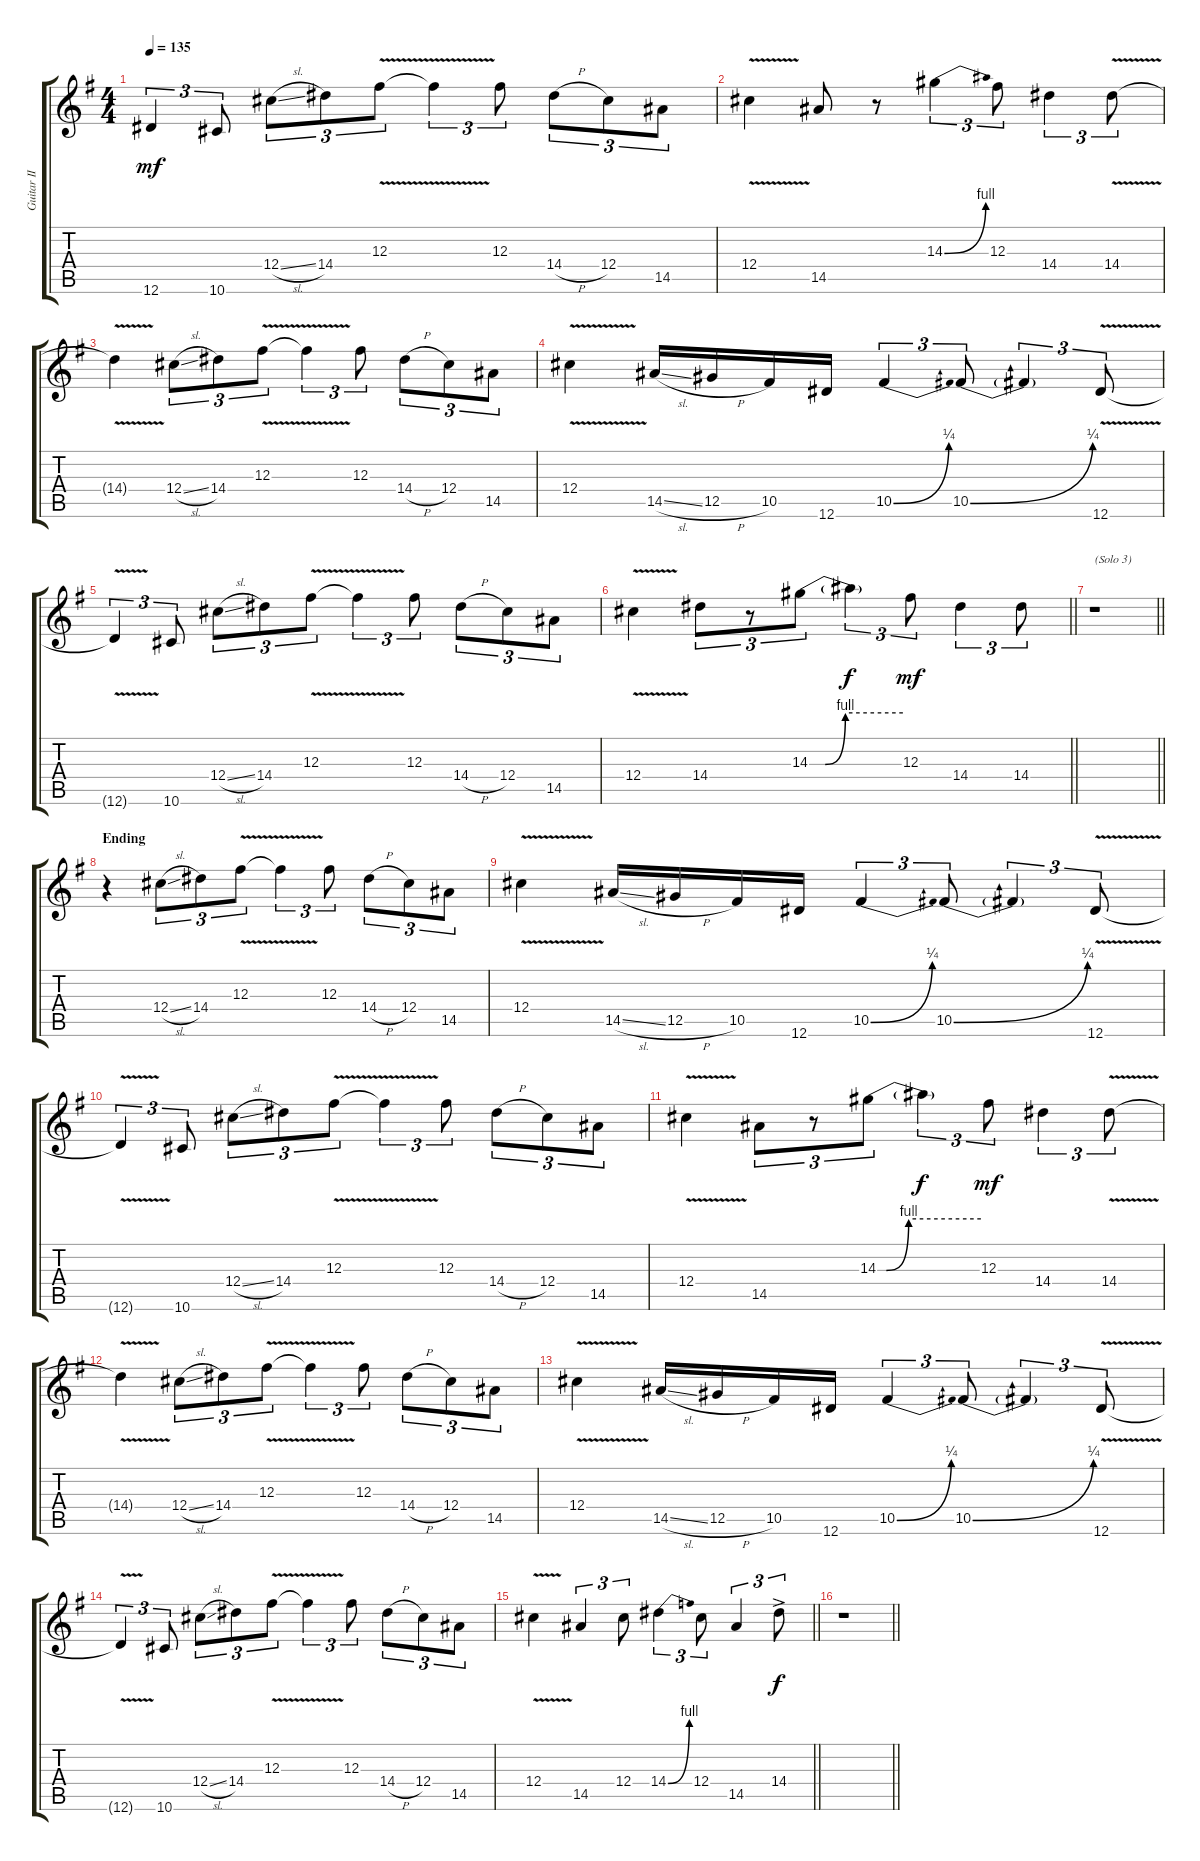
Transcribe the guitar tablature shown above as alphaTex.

\track ("Guitar II" "Guitar II") {instrument distortionguitar}
\staff {score tabs}
\tuning (Eb4 Bb3 Gb3 Db3 Ab2 Eb2) {hide}
\ts (4 4)
\tempo 135
\clef g2
\ks eminor
12.6{t}.4{tu (3 2) dy mf} 10.6.8{tu (3 2)} 12.4{sl}.8{tu (3 2)} 14.4.8{tu (3 2)} 12.3{v}.8{tu (3 2)} 12.3{t}.4{tu (3 2)} 12.3.8{tu (3 2)} 14.4{h}.8{tu (3 2)} 12.4.8{tu (3 2)} 14.5.8{tu (3 2)} |
12.4{v}.4 14.5.8 r.8 14.3{be (bend 0 0 60 4)}.4{tu (3 2)} 12.3.8{tu (3 2)} 14.4.4{tu (3 2)} 14.4{v}.8{tu (3 2)} |
14.4{t}.4 12.4{sl}.8{tu (3 2)} 14.4.8{tu (3 2)} 12.3{v}.8{tu (3 2)} 12.3{t}.4{tu (3 2)} 12.3.8{tu (3 2)} 14.4{h}.8{tu (3 2)} 12.4.8{tu (3 2)} 14.5.8{tu (3 2)} |
12.4{v}.4 14.5{sl}.16 12.5{h}.16 10.5.16 12.6.16 10.5{be (bend 0 0 60 1)}.4{tu (3 2)} 10.5{be (bend 0 0 60 1)}.8{tu (3 2)} 10.5{t}.4{tu (3 2)} 12.6{v}.8{tu (3 2)} |
12.6{t}.4{tu (3 2)} 10.6.8{tu (3 2)} 12.4{sl}.8{tu (3 2)} 14.4.8{tu (3 2)} 12.3{v}.8{tu (3 2)} 12.3{t}.4{tu (3 2)} 12.3.8{tu (3 2)} 14.4{h}.8{tu (3 2)} 12.4.8{tu (3 2)} 14.5.8{tu (3 2)} |
\barLineRight lightlight
12.4{v}.4 14.4.8{tu (3 2)} r.8{tu (3 2)} 14.3{be (custom 0 0 10 0 23 4 60 4)}.8{tu (3 2)} 14.3{t}.4{tu (3 2) dy f} 12.3.8{tu (3 2) dy mf} 14.4.4{tu (3 2)} 14.4.8{tu (3 2)} |
\barLineRight lightlight
r.1{txt "(Solo 3)"} |
\section ("" "Ending")
r.4 12.4{sl}.8{tu (3 2)} 14.4.8{tu (3 2)} 12.3{v}.8{tu (3 2)} 12.3{t}.4{tu (3 2)} 12.3.8{tu (3 2)} 14.4{h}.8{tu (3 2)} 12.4.8{tu (3 2)} 14.5.8{tu (3 2)} |
12.4{v}.4 14.5{sl}.16 12.5{h}.16 10.5.16 12.6.16 10.5{be (bend 0 0 60 1)}.4{tu (3 2)} 10.5{be (bend 0 0 60 1)}.8{tu (3 2)} 10.5{t}.4{tu (3 2)} 12.6{v}.8{tu (3 2)} |
12.6{t}.4{tu (3 2)} 10.6.8{tu (3 2)} 12.4{sl}.8{tu (3 2)} 14.4.8{tu (3 2)} 12.3{v}.8{tu (3 2)} 12.3{t}.4{tu (3 2)} 12.3.8{tu (3 2)} 14.4{h}.8{tu (3 2)} 12.4.8{tu (3 2)} 14.5.8{tu (3 2)} |
12.4{v}.4 14.5.8{tu (3 2)} r.8{tu (3 2)} 14.3{be (custom 0 0 5 0 18 4 60 4)}.8{tu (3 2)} 14.3{t}.4{tu (3 2) dy f} 12.3.8{tu (3 2) dy mf} 14.4.4{tu (3 2)} 14.4{v}.8{tu (3 2)} |
14.4{t}.4 12.4{sl}.8{tu (3 2)} 14.4.8{tu (3 2)} 12.3{v}.8{tu (3 2)} 12.3{t}.4{tu (3 2)} 12.3.8{tu (3 2)} 14.4{h}.8{tu (3 2)} 12.4.8{tu (3 2)} 14.5.8{tu (3 2)} |
12.4{v}.4 14.5{sl}.16 12.5{h}.16 10.5.16 12.6.16 10.5{be (bend 0 0 60 1)}.4{tu (3 2)} 10.5{be (bend 0 0 60 1)}.8{tu (3 2)} 10.5{t}.4{tu (3 2)} 12.6{v}.8{tu (3 2)} |
12.6{t}.4{tu (3 2)} 10.6.8{tu (3 2)} 12.4{sl}.8{tu (3 2)} 14.4.8{tu (3 2)} 12.3{v}.8{tu (3 2)} 12.3{t}.4{tu (3 2)} 12.3.8{tu (3 2)} 14.4{h}.8{tu (3 2)} 12.4.8{tu (3 2)} 14.5.8{tu (3 2)} |
\barLineRight lightlight
12.4{v}.4 14.5.4{tu (3 2)} 12.4.8{tu (3 2)} 14.4{be (bend 0 0 60 4)}.4{tu (3 2)} 12.4.8{tu (3 2)} 14.5.4{tu (3 2)} 14.4{ac}.8{tu (3 2) dy f} |
\barLineRight lightlight
r.1
